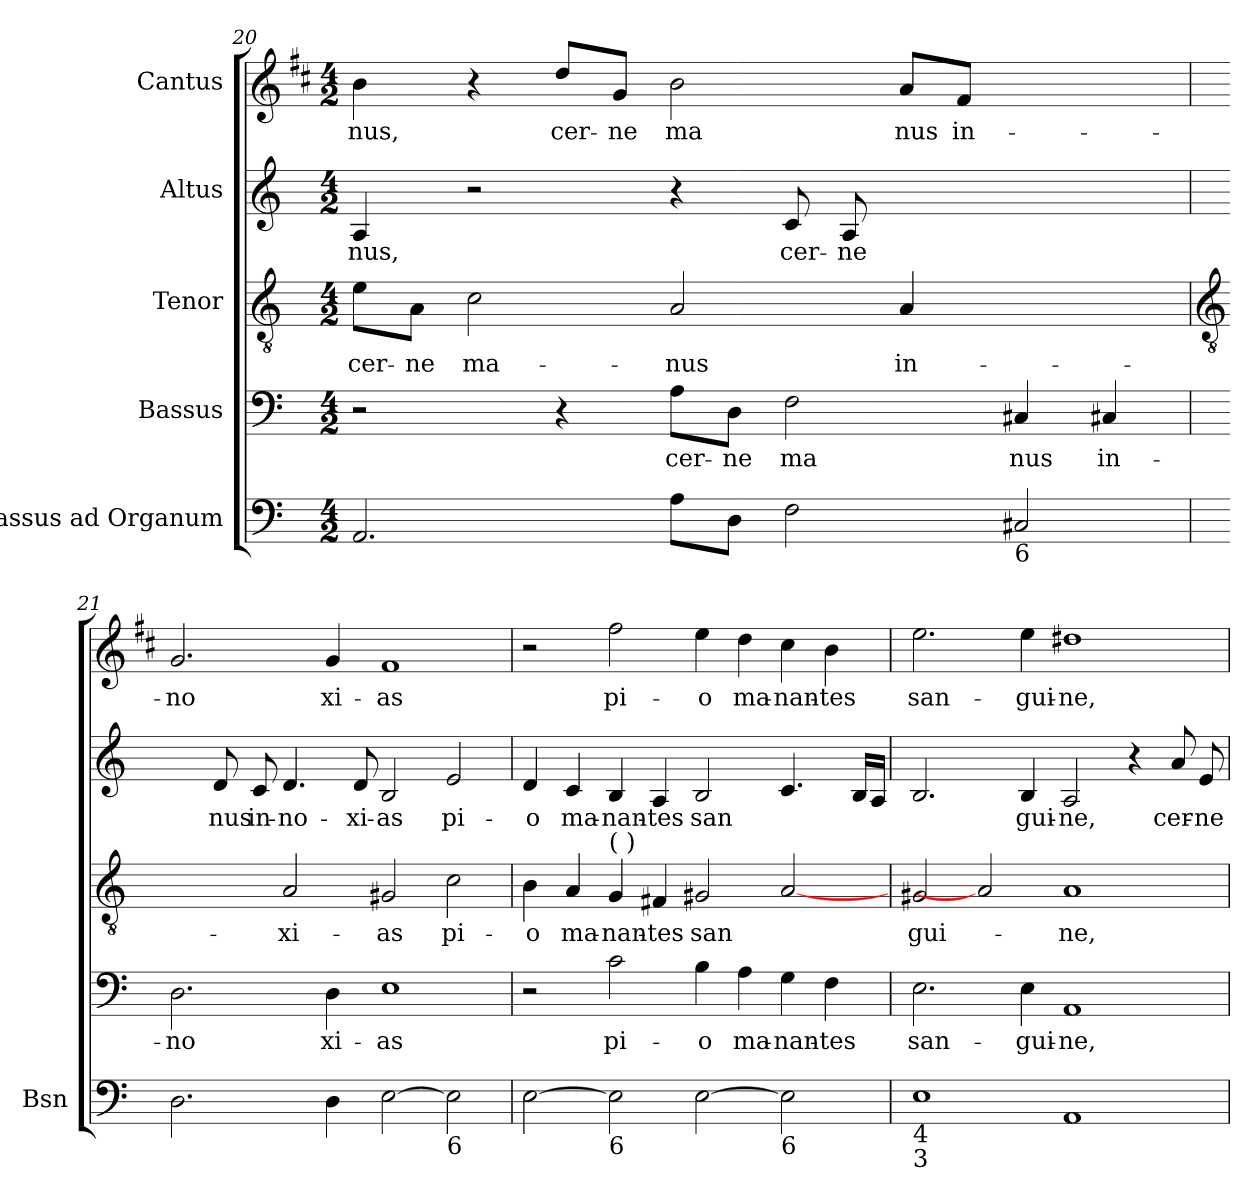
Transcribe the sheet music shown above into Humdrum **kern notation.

**kern	**kern	**text	**kern	**text	**kern	**text	**kern	**text
*part5	*part4	*part4	*part3	*part3	*part2	*part2	*part1	*part1
*staff5	*staff4	*staff4	*staff3	*staff3	*staff2	*staff2	*staff1	*staff1
*I"Bassus ad Organum	*I"Bassus	*	*I"Tenor	*	*I"Altus	*	*I"Cantus	*
*I'Bsn	*	*	*	*	*	*	*	*
*clefF4	*clefF4	*	*clefGv2	*	*clefG2	*	*clefG2	*
*	*	*	*	*	*	*	*ITrd1c2	*
*k[]	*k[]	*	*k[]	*	*k[]	*	*k[]	*
*C:	*C:	*	*C:	*	*C:	*	*C:	*
*M4/2	*M4/2	*	*M4/2	*	*M4/2	*	*M4/2	*
=20	=20	=20	=20	=20	=20	=20	=20	=20
!	!	!	!	!LO:LY:b	!	!LO:LY:b	!	!LO:LY:b
2.AA	2r	.	8e\L	cer-	4A	nus,	4a	-nus,
!	!	!	!	!LO:LY:b	!	!	!	!
.	.	.	8A\J	-ne	.	.	.	.
!	!	!	!	!LO:LY:b	!	!	!	!
.	.	.	2c	ma-	2r	.	4r	.
!	!	!	!	!	!	!	!	!LO:LY:b
.	4r	.	.	.	.	.	8cc/L	cer-
!	!	!	!	!	!	!	!	!LO:LY:b
.	.	.	.	.	.	.	8f/J	-ne
!	!	!LO:LY:b	!	!LO:LY:b	!	!	!	!LO:LY:b
8AL	8A\L	cer-	2A	-nus	4r	.	2a	ma
!	!	!LO:LY:b	!	!	!	!	!	!
8DJ	8D\J	-ne	.	.	.	.	.	.
!	!	!LO:LY:b	!	!	!	!LO:LY:b	!	!
2F	2F	ma	.	.	8c	cer-	.	.
!	!	!	!	!	!	!LO:LY:b	!	!
.	.	.	.	.	8A	-ne	.	.
!	!	!	!	!LO:LY:b	!	!LO:LY:b	!	!LO:LY:b
.	.	.	4A	in-	[2eyy	ma	8g/L	nus
!	!	!	!	!	!	!	!	!LO:LY:b
.	.	.	.	.	.	.	8e/J	in-
!LO:TX:b:t=6	!	!	!	!	!	!	!	!
!	!	!LO:LY:b	!	!LO:LY:b	!	!	!	!
2C#X	4C#X	nus	[2Ayy	-no	.	.	2ryy	.
!	!	!LO:LY:b	!	!	!	!	!	!
.	4C#X	in-	.	.	4ryy	.	.	.
!!LO:LB:g=z
=21	=21	=21	=21	=21	=21	=21	=21	=21
*	*	*	*clefGv2	*	*	*	*	*
!	!	!LO:LY:b	!	!	!	!	!	!LO:LY:b
2.D	2.D	-no	2Ayy]	.	4eyy]	.	2.f	-no
!	!	!	!	!	!	!LO:LY:b	!	!
.	.	.	.	.	8d	nus	.	.
!	!	!	!	!	!	!LO:LY:b	!	!
.	.	.	.	.	8c	in-	.	.
!	!	!	!	!LO:LY:b	!	!LO:LY:b	!	!
.	.	.	2A	xi-	4.d	-no-	.	.
!	!	!LO:LY:b	!	!	!	!	!	!LO:LY:b
4D	4D	xi-	.	.	.	.	4f	xi-
!	!	!	!	!	!	!LO:LY:b	!	!
.	.	.	.	.	8d	-xi-	.	.
!	!	!LO:LY:b	!	!LO:LY:b	!	!LO:LY:b	!	!LO:LY:b
[2E	1E	-as	2G#X	-as	2B	-as	1e	-as
!LO:TX:b:t=6	!	!	!	!	!	!	!	!
!	!	!	!	!LO:LY:b	!	!LO:LY:b	!	!
2E]	.	.	2c	pi-	2e	pi-	.	.
=22	=22	=22	=22	=22	=22	=22	=22	=22
!	!	!	!	!LO:LY:b	!	!LO:LY:b	!	!
[2E	2r	.	4B	-o	4d	-o	2r	.
!	!	!	!	!LO:LY:b	!	!LO:LY:b	!	!
.	.	.	4A	ma-	4c	ma-	.	.
!	!	!	!LO:TX:a:t=(  )	!	!	!	!	!
!LO:TX:b:t=6	!	!	!	!	!	!	!	!
!	!	!LO:LY:b	!	!LO:LY:b	!	!LO:LY:b	!	!LO:LY:b
2E]	2c	pi-	4G	-nan-	4B	-nan-	2ee	pi-
!	!	!	!	!LO:LY:b	!	!LO:LY:b	!	!
.	.	.	4F#X	-tes	4A	-tes	.	.
!	!	!LO:LY:b	!	!LO:LY:b	!	!LO:LY:b	!	!LO:LY:b
[2E	4B	-o	2G#X	san	2B	san	4dd	-o
!	!	!LO:LY:b	!	!	!	!	!	!LO:LY:b
.	4A	ma-	.	.	.	.	4cc	ma-
!LO:TX:b:t=6	!	!	!	!	!	!	!	!
!	!	!LO:LY:b	!	!	!	!	!	!LO:LY:b
2E]	4G	-nan-	[2A	.	4.c	.	4b	-nan-
!	!	!LO:LY:b	!	!	!	!	!	!LO:LY:b
.	4F	-tes	.	.	.	.	4a	-tes
.	.	.	.	.	16BLL	.	.	.
.	.	.	.	.	16AJJ	.	.	.
=23	=23	=23	=23	=23	=23	=23	=23	=23
!LO:TX:b:t=4	!	!	!	!	!	!	!	!
!LO:TX:b:t=3	!	!	!	!	!	!	!	!
!	!	!LO:LY:b	!	!LO:LY:b	!	!	!	!LO:LY:b
1E	2.E	san-	2G#X	gui-	2.B	.	2.dd	san-
.	.	.	2A]	.	.	.	.	.
!	!	!LO:LY:b	!	!	!	!LO:LY:b	!	!LO:LY:b
.	4E	-gui-	.	.	4B	gui-	4dd	-gui-
!	!	!LO:LY:b	!	!LO:LY:b	!	!LO:LY:b	!	!LO:LY:b
1AA	1AA	-ne,	1A	-ne,	2A	-ne,	1cc#X	-ne,
.	.	.	.	.	4r	.	.	.
!	!	!	!	!	!	!LO:LY:b	!	!
.	.	.	.	.	8a	cer-	.	.
!	!	!	!	!	!	!LO:LY:b	!	!
.	.	.	.	.	8e	-ne	.	.
=	=	=	=	=	=	=	=	=
*-	*-	*-	*-	*-	*-	*-	*-	*-
